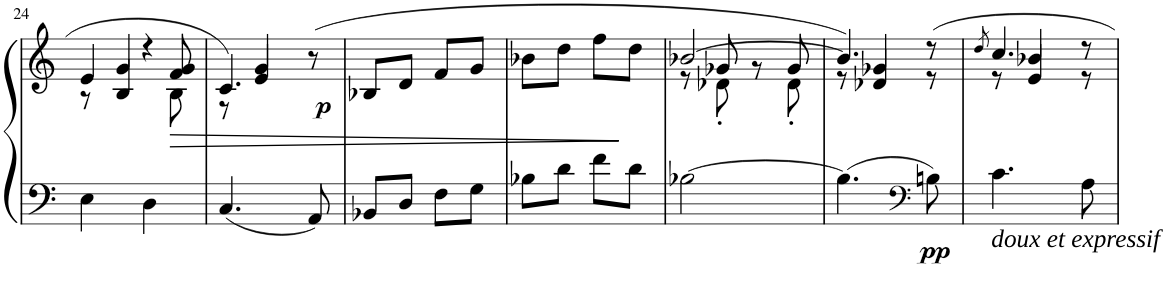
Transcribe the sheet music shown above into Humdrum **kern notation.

**kern	**kern	**dynam
*part1	*part1	*part1
*staff2	*staff1	*staff1/2
*I"Klavier	*	*
!!LO:PB:g=z
*clefF4	*clefG2	*
*k[]	*k[]	*
*M2/4	*M2/4	*
=24	=24	=24
*	*^	*
4E\	4e/	8r	.
.	.	4B/	.
4D\	4g/	.	.
.	.	8B\	.
4.ryy	4r	4.ryy	.
!	!	!	!LO:HP:b
.	8f/ 8g/	.	>
=25	=25	=25	=25
4.C/	(4.c/	8r	.
.	.	4e/	.
!	!	!	!LO:DY:b
8AA/	4g/	4.ryy	p
4ryy	.	.	.
.	8r	.	.
*	*v	*v	*
=26	=26	=26
8BB-X/L	8B-X/L	.
8D/J	8d/J	.
8F\L	8f/L	.
8G\J	8g/J	.
=27	=27	=27
8B-X\L	8b-X\L	.
8d\J	8dd\J	.
8f\L	8ff\L	.
8d\J	8dd\J	]
=28	=28	=28
*	*^	*
[2B-X\	[2b-X/	8r	.
.	.	8d-X'\	.
.	.	8r	.
.	.	8d-'\	.
4.ryy	8g-X/	4.ryy	.
.	8ryy	.	.
.	8g-/	.	.
=29	=29	=29	=29
4.B-\]	(4.b-/]	8r	.
.	.	4d-X/	.
*clefF4	*	*	*
!	!	!	!LO:DY:b=2
8Bn\	4g-X/	8r	pp
4ryy	.	4ryy	.
.	8r	.	.
=30	=30	=30	=30
.	8qdd/	.	.
!LO:TX:b:i:t=doux et expressif	!	!	!
4.c\	4.cc/	8r	.
.	.	4e/	.
8A\	4b-X/	8r	.
4ryy	.	4ryy	.
.	8r	.	.
*	*v	*v	*
=	=	=
*-	*-	*-
